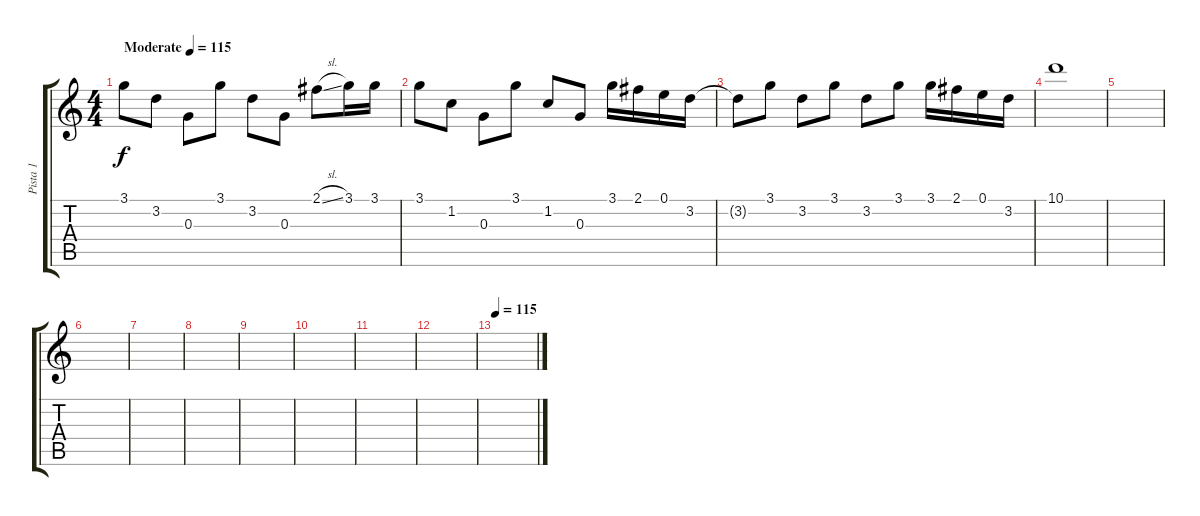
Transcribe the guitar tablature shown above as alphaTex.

\track ("Pista 1" "Pista 1") {instrument electricguitarclean}
\staff {score tabs}
\tuning (E4 B3 G3 D3 A2 E2) {hide}
\ts (4 4)
\tempo (115 "Moderate")
\clef g2
\ks c
3.1.8{dy f instrument electricguitarclean} 3.2.8 0.3.8 3.1.8 3.2.8 0.3.8 2.1{sl}.8 3.1.16 3.1.16 |
3.1.8 1.2.8 0.3.8 3.1.8 1.2.8 0.3.8 3.1.16 2.1.16 0.1.16 3.2.16 |
3.2{t}.8 3.1.8 3.2.8 3.1.8 3.2.8 3.1.8 3.1.16 2.1.16 0.1.16 3.2.16 |
10.1.1 |
|
|
|
|
|
|
|
|
\tempo 115
